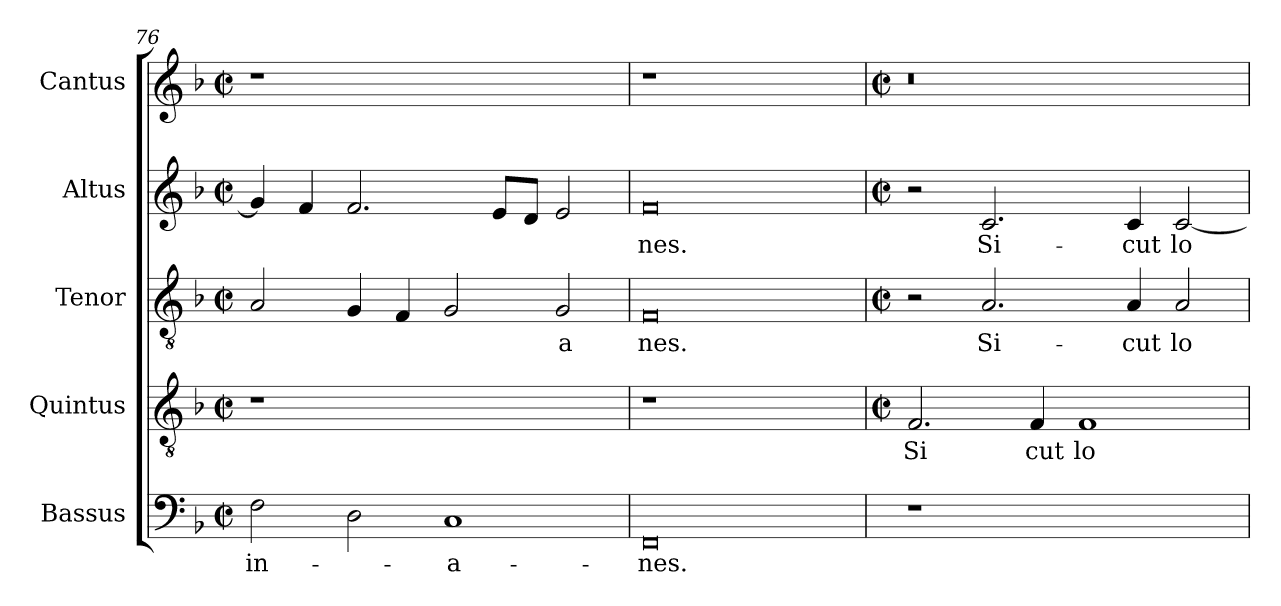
**kern	**text	**kern	**text	**kern	**text	**kern	**text	**kern
*part5	*part5	*part4	*part4	*part3	*part3	*part2	*part2	*part1
*staff5	*staff5	*staff4	*staff4	*staff3	*staff3	*staff2	*staff2	*staff1
*I"Bassus	*	*I"Quintus	*	*I"Tenor	*	*I"Altus	*	*I"Cantus
*I'B	*	*I'Q	*	*I'T	*	*I'A	*	*I'C
*clefF4	*	*clefGv2	*	*clefGv2	*	*clefG2	*	*clefG2
*k[b-]	*	*k[b-]	*	*k[b-]	*	*k[b-]	*	*k[b-]
*F:	*	*F:	*	*F:	*	*F:	*	*F:
*M2/2	*	*M2/2	*	*M2/2	*	*M2/2	*	*M2/2
*met(c|)	*	*met(c|)	*	*met(c|)	*	*met(c|)	*	*met(c|)
=76	=76	=76	=76	=76	=76	=76	=76	=76
!	!LO:LY:b:cj	!	!	!	!	!	!	!
2F\	in-	1r	.	2A/	.	4g/]	.	1r
.	.	.	.	.	.	4f/	.	.
2D\	.	.	.	4G/	.	2.f/	.	.
.	.	.	.	4F/	.	.	.	.
!	!LO:LY:b:cj	!	!	!	!	!	!	!
1C	-a-	1ryy	.	2G/	.	.	.	1ryy
.	.	.	.	.	.	8e/L	.	.
.	.	.	.	.	.	8d/J	.	.
!	!	!	!	!	!LO:LY:b:cj	!	!	!
.	.	.	.	2G/	a	2e/	.	.
=77	=77	=77	=77	=77	=77	=77	=77	=77
!	!LO:LY:b:cj	!	!	!	!LO:LY:b:cj	!	!LO:LY:b:cj	!
0FF	-nes.	1r	.	0F	nes.	0f	nes.	1r
.	.	1ryy	.	.	.	.	.	1ryy
!!LO:PB:g=z
=78	=78	=78	=78	=78	=78	=78!	=78	=78
*	*	*M2/2	*	*M2/2	*	*M2/2	*	*M2/2
*	*	*met(c|)	*	*met(c|)	*	*met(c|)	*	*met(c|)
!	!	!	!LO:LY:b:cj	!	!	!	!	!
1r	.	2.F/	Si	2r	.	2r	.	0r
!	!	!	!	!	!LO:LY:b:cj	!	!LO:LY:b:cj	!
.	.	.	.	2.A/	Si-	2.c/	Si-	.
!	!	!	!LO:LY:b:cj	!	!	!	!	!
.	.	4F/	cut	.	.	.	.	.
!	!	!	!LO:LY:b:cj	!	!	!	!	!
1ryy	.	1F	lo	.	.	.	.	.
!	!	!	!	!	!LO:LY:b:cj	!	!LO:LY:b:cj	!
.	.	.	.	4A/	-cut	4c/	-cut	.
!	!	!	!	!	!LO:LY:b:cj	!	!LO:LY:b:cj	!
.	.	.	.	2A/	lo-	[<2c/	lo-	.
=	=	=	=	=	=	=	=	=
*-	*-	*-	*-	*-	*-	*-	*-	*-
